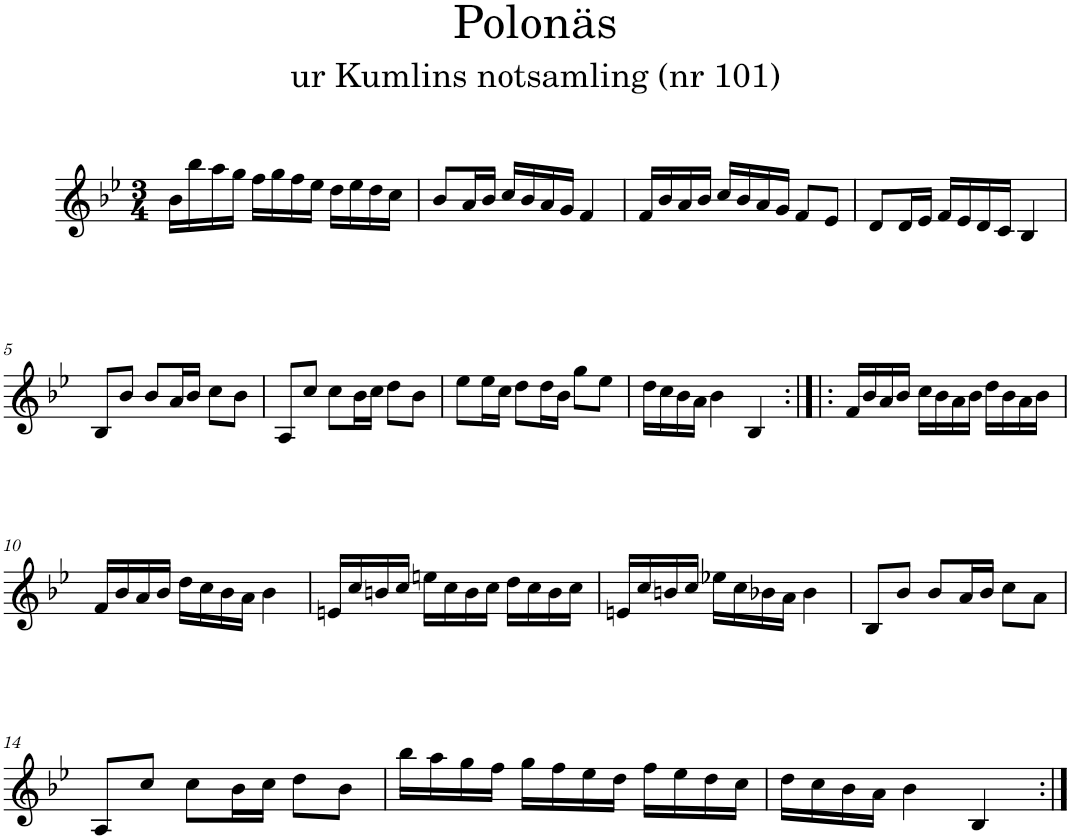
**kern
*part1
*staff1
*I"Piano
*I'Pno
*clefG2
*k[b-e-]
*B-:
*M3/4
=1
16b-\LL
16bb-\
16aa\
16gg\JJ
16ff\LL
16gg\
16ff\
16ee-\JJ
16dd\LL
16ee-\
16dd\
16cc\JJ
=2
8b-/L
16a/L
16b-/JJ
16cc/LL
16b-/
16a/
16g/JJ
4f/
=3
16f/LL
16b-/
16a/
16b-/JJ
16cc/LL
16b-/
16a/
16g/JJ
8f/L
8e-/J
=4
8d/L
16d/L
16e-/JJ
16f/LL
16e-/
16d/
16c/JJ
4B-/
!!LO:LB:g=z
=5
8B-/L
8b-/J
8b-/L
16a/L
16b-/JJ
8cc\L
8b-\J
=6
8A/L
8cc/J
8cc\L
16b-\L
16cc\JJ
8dd\L
8b-\J
=7
8ee-\L
16ee-\L
16cc\JJ
8dd\L
16dd\L
16b-\JJ
8gg\L
8ee-\J
=8
16dd\LL
16cc\
16b-\
16a\JJ
4b-\
4B-/
=9:|!|:
16f/LL
16b-/
16a/
16b-/JJ
16cc\LL
16b-\
16a\
16b-\JJ
16dd\LL
16b-\
16a\
16b-\JJ
!!LO:LB:g=z
=10
16f/LL
16b-/
16a/
16b-/JJ
16dd\LL
16cc\
16b-\
16a\JJ
4b-\
=11
16en/LL
16cc/
16bn/
16cc/JJ
16een\LL
16cc\
16b\
16cc\JJ
16dd\LL
16cc\
16b\
16cc\JJ
=12
16en/LL
16cc/
16bn/
16cc/JJ
16ee-X\LL
16cc\
16b-X\
16a\JJ
4b-\
=13
8B-/L
8b-/J
8b-/L
16a/L
16b-/JJ
8cc\L
8a\J
!!LO:LB:g=z
=14
8A/L
8cc/J
8cc\L
16b-\L
16cc\JJ
8dd\L
8b-\J
=15
16bb-\LL
16aa\
16gg\
16ff\JJ
16gg\LL
16ff\
16ee-\
16dd\JJ
16ff\LL
16ee-\
16dd\
16cc\JJ
=16
16dd\LL
16cc\
16b-\
16a\JJ
4b-\
4B-/
=:|!
*-
